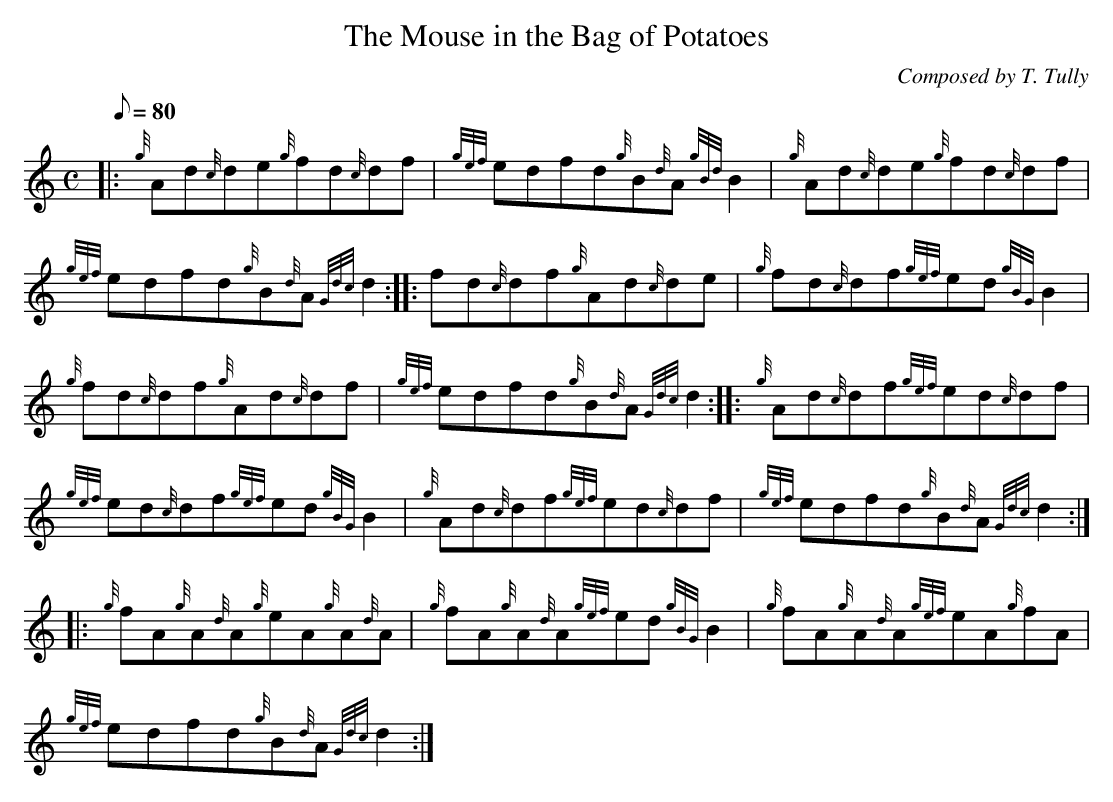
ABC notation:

X:1
T:The Mouse in the Bag of Potatoes
M:C
L:1/8
Q:80
C:Composed by T. Tully
K:HP
|: {g}Ad{c}de{g}fd{c}df | \
{gef}edfd{g}B{d}A{gBd}B2 | \
{g}Ad{c}de{g}fd{c}df |
{gef}edfd{g}B{d}A{Gdc}d2 :: \
fd{c}df{g}Ad{c}de | \
{g}fd{c}df{gef}ed{gBG}B2 |
{g}fd{c}df{g}Ad{c}df | \
{gef}edfd{g}B{d}A{Gdc}d2 :: \
{g}Ad{c}df{gef}ed{c}df |
{gef}ed{c}df{gef}ed{gBG}B2 | \
{g}Ad{c}df{gef}ed{c}df | \
{gef}edfd{g}B{d}A{Gdc}d2 ::
{g}fA{g}A{d}A{g}eA{g}A{d}A | \
{g}fA{g}A{d}A{gef}ed{gBG}B2 | \
{g}fA{g}A{d}A{gef}eA{g}fA |
{gef}edfd{g}B{d}A{Gdc}d2 :|
